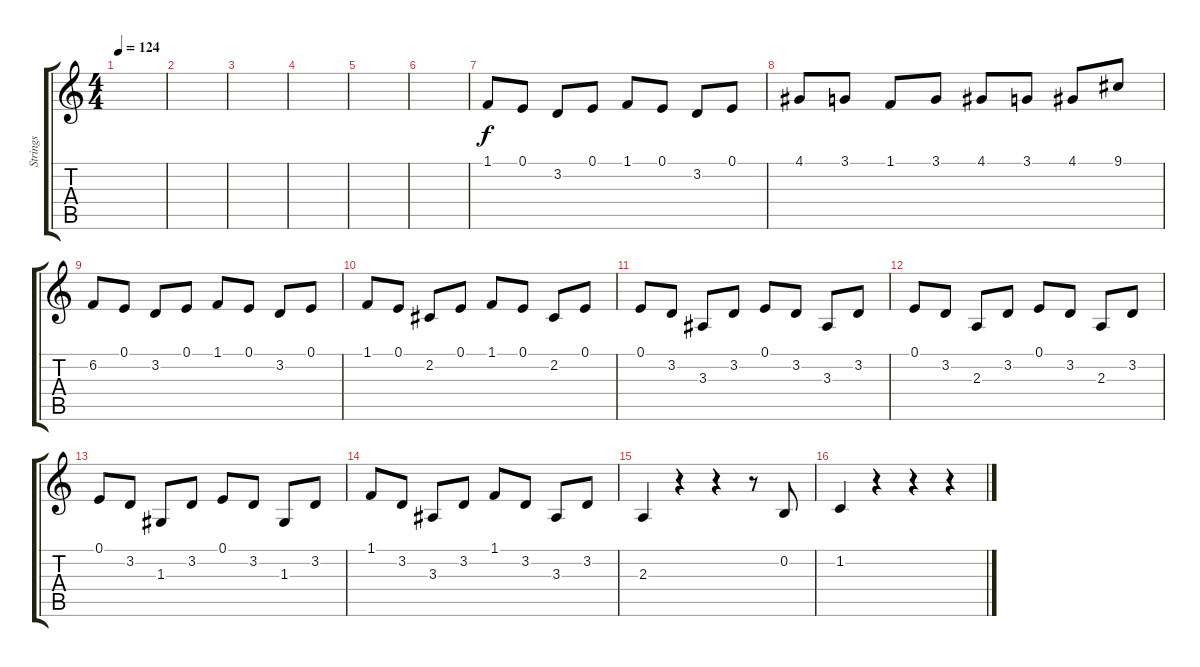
\track ("Strings" "Strings") {instrument stringensemble2}
\staff {score tabs}
\tuning (E4 B3 G3 D3 A2 D2) {hide}
\ts (4 4)
\tempo 124
\clef g2
\ks c
|
|
|
|
|
|
1.1.8 0.1.8 3.2.8 0.1.8 1.1.8 0.1.8 3.2.8 0.1.8 |
4.1.8 3.1.8 1.1.8 3.1.8 4.1.8 3.1.8 4.1.8 9.1.8 |
6.2.8 0.1.8 3.2.8 0.1.8 1.1.8 0.1.8 3.2.8 0.1.8 |
1.1.8 0.1.8 2.2.8 0.1.8 1.1.8 0.1.8 2.2.8 0.1.8 |
0.1.8 3.2.8 3.3.8 3.2.8 0.1.8 3.2.8 3.3.8 3.2.8 |
0.1.8 3.2.8 2.3.8 3.2.8 0.1.8 3.2.8 2.3.8 3.2.8 |
0.1.8 3.2.8 1.3.8 3.2.8 0.1.8 3.2.8 1.3.8 3.2.8 |
1.1.8 3.2.8 3.3.8 3.2.8 1.1.8 3.2.8 3.3.8 3.2.8 |
2.3.4 r.4 r.4 r.8 0.2.8 |
1.2.4 r.4 r.4 r.4
